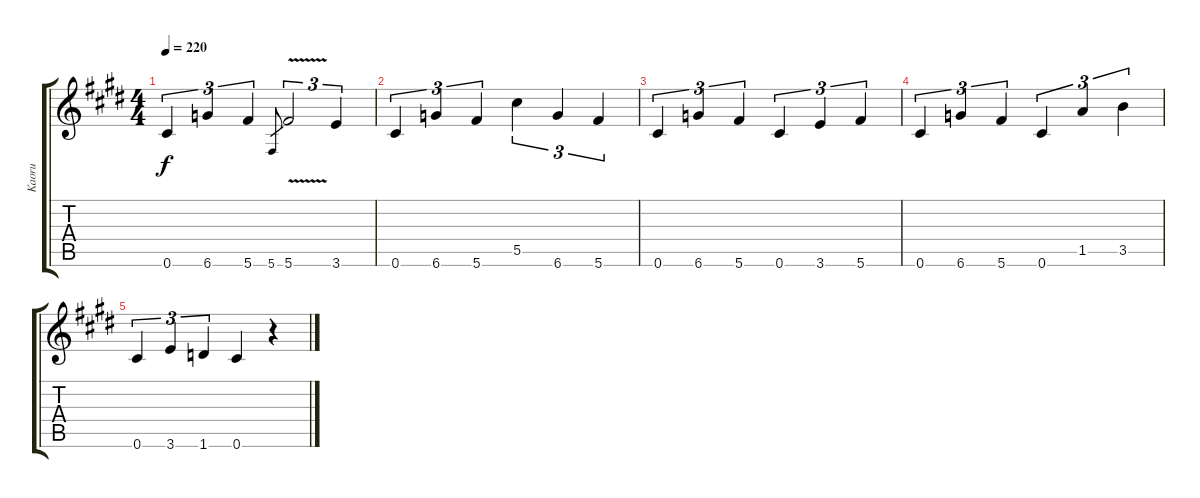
\track ("Kaoru" "Kaoru") {instrument overdrivenguitar}
\staff {score tabs}
\tuning (Eb4 Bb3 Gb3 Db3 Ab2 Db2) {hide}
\ts (4 4)
\tempo 220
\clef g2
\ks c#minor
0.6.4{tu (3 2) ot 8vb dy f} 6.6.4{tu (3 2) ot 8vb} 5.6.4{tu (3 2) ot 8vb} 5.6.8{gr} 5.6{v}.2{tu (3 2) ot 8vb} 3.6.4{tu (3 2) ot 8vb} |
0.6.4{tu (3 2) ot 8vb} 6.6.4{tu (3 2) ot 8vb} 5.6.4{tu (3 2) ot 8vb} 5.5.4{tu (3 2) ot 8vb} 6.6.4{tu (3 2) ot 8vb} 5.6.4{tu (3 2) ot 8vb} |
0.6.4{tu (3 2) ot 8vb} 6.6.4{tu (3 2) ot 8vb} 5.6.4{tu (3 2) ot 8vb} 0.6.4{tu (3 2) ot 8vb} 3.6.4{tu (3 2) ot 8vb} 5.6.4{tu (3 2) ot 8vb} |
0.6.4{tu (3 2) ot 8vb} 6.6.4{tu (3 2) ot 8vb} 5.6.4{tu (3 2) ot 8vb} 0.6.4{tu (3 2) ot 8vb} 1.5.4{tu (3 2) ot 8vb} 3.5.4{tu (3 2) ot 8vb} |
0.6.4{tu (3 2) ot 8vb} 3.6.4{tu (3 2) ot 8vb} 1.6.4{tu (3 2) ot 8vb} 0.6.4{ot 8vb} r.4{ot 8vb}
